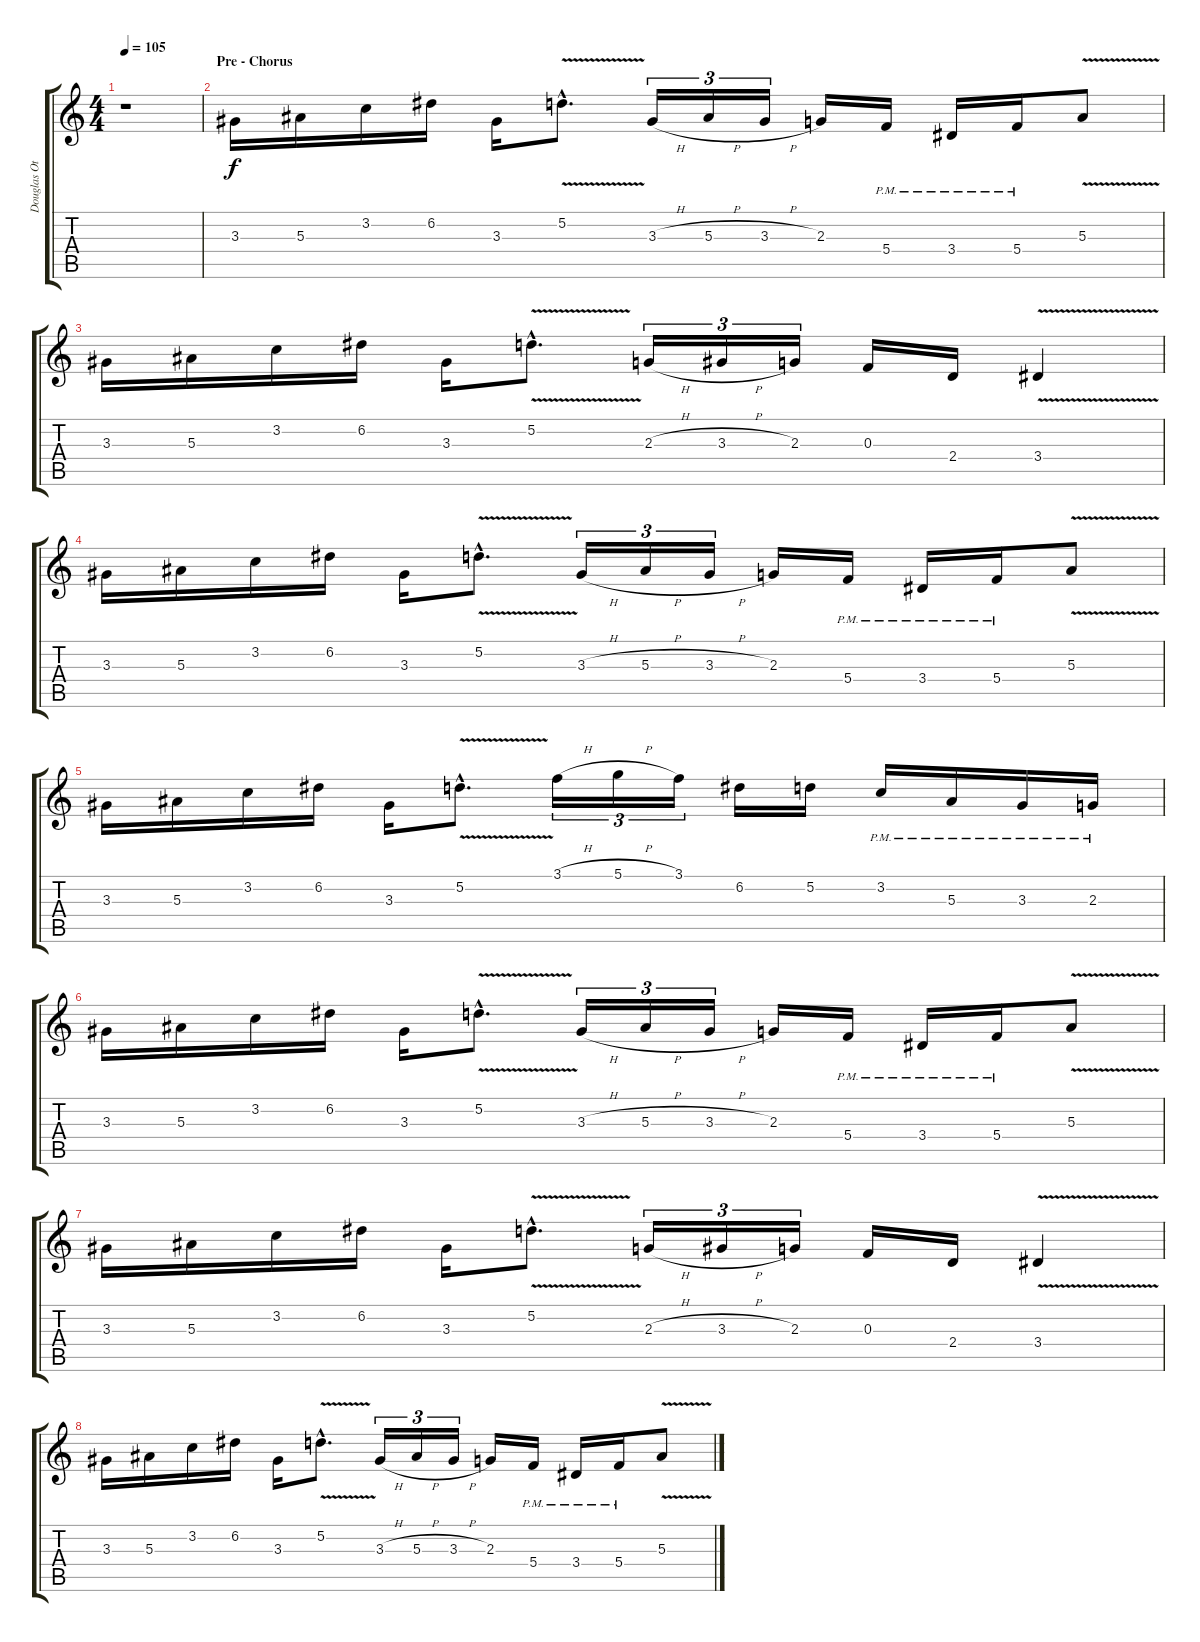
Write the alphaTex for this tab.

\track ("Douglas Ott [Guitar]" "Douglas Ot") {instrument distortionguitar}
\staff {score tabs}
\tuning (D4 A3 F3 C3 G2 D2) {hide}
\ts (4 4)
\tempo 105
\clef g2
\ks c
r.1{dy f} |
\section ("" "Pre - Chorus")
3.3.16 5.3.16 3.2.16 6.2.16 3.3.16 5.2{v hac}.8{d} 3.3{h}.16{tu (3 2)} 5.3{h}.16{tu (3 2)} 3.3{h}.16{tu (3 2)} 2.3.16 5.4{pm}.16 3.4{pm}.16 5.4{pm}.16 5.3{v}.8 |
3.3.16 5.3.16 3.2.16 6.2.16 3.3.16 5.2{v hac}.8{d} 2.3{h}.16{tu (3 2)} 3.3{h}.16{tu (3 2)} 2.3.16{tu (3 2)} 0.3.16 2.4.16 3.4{v}.4 |
3.3.16 5.3.16 3.2.16 6.2.16 3.3.16 5.2{v hac}.8{d} 3.3{h}.16{tu (3 2)} 5.3{h}.16{tu (3 2)} 3.3{h}.16{tu (3 2)} 2.3.16 5.4{pm}.16 3.4{pm}.16 5.4{pm}.16 5.3{v}.8 |
3.3.16 5.3.16 3.2.16 6.2.16 3.3.16 5.2{v hac}.8{d} 3.1{h}.16{tu (3 2)} 5.1{h}.16{tu (3 2)} 3.1.16{tu (3 2)} 6.2.16 5.2.16 3.2{pm}.16 5.3{pm}.16 3.3{pm}.16 2.3{pm}.16 |
3.3.16 5.3.16 3.2.16 6.2.16 3.3.16 5.2{v hac}.8{d} 3.3{h}.16{tu (3 2)} 5.3{h}.16{tu (3 2)} 3.3{h}.16{tu (3 2)} 2.3.16 5.4{pm}.16 3.4{pm}.16 5.4{pm}.16 5.3{v}.8 |
3.3.16 5.3.16 3.2.16 6.2.16 3.3.16 5.2{v hac}.8{d} 2.3{h}.16{tu (3 2)} 3.3{h}.16{tu (3 2)} 2.3.16{tu (3 2)} 0.3.16 2.4.16 3.4{v}.4 |
3.3.16 5.3.16 3.2.16 6.2.16 3.3.16 5.2{v hac}.8{d} 3.3{h}.16{tu (3 2)} 5.3{h}.16{tu (3 2)} 3.3{h}.16{tu (3 2)} 2.3.16 5.4{pm}.16 3.4{pm}.16 5.4{pm}.16 5.3{v}.8
